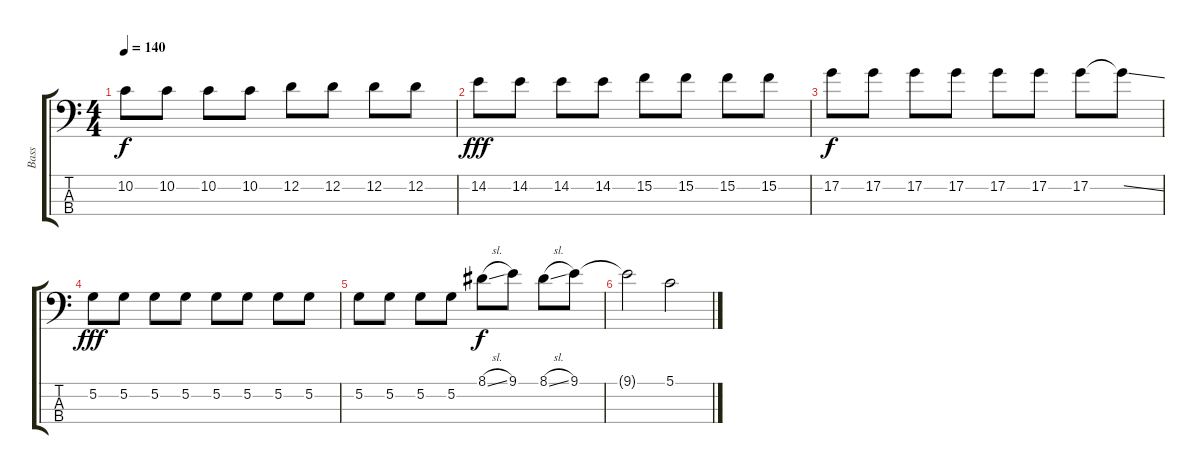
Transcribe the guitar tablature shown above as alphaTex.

\track ("Bass" "Bass") {instrument electricbassfinger}
\staff {score tabs}
\tuning (G2 D2 A1 E1) {hide}
\ts (4 4)
\tempo 140
\clef f4
\ks c
10.2.8{dy f} 10.2.8 10.2.8 10.2.8 12.2.8 12.2.8 12.2.8 12.2.8 |
14.2.8{dy fff} 14.2.8 14.2.8 14.2.8 15.2.8 15.2.8 15.2.8 15.2.8 |
17.2.8{dy f} 17.2.8 17.2.8 17.2.8 17.2.8 17.2.8 17.2.8 17.2{ss t}.8 |
5.2.8{dy fff} 5.2.8 5.2.8 5.2.8 5.2.8 5.2.8 5.2.8 5.2.8 |
5.2.8 5.2.8 5.2.8 5.2.8 8.1{sl}.8{dy f} 9.1.8 8.1{sl}.8 9.1.8 |
9.1{t}.2 5.1.2
